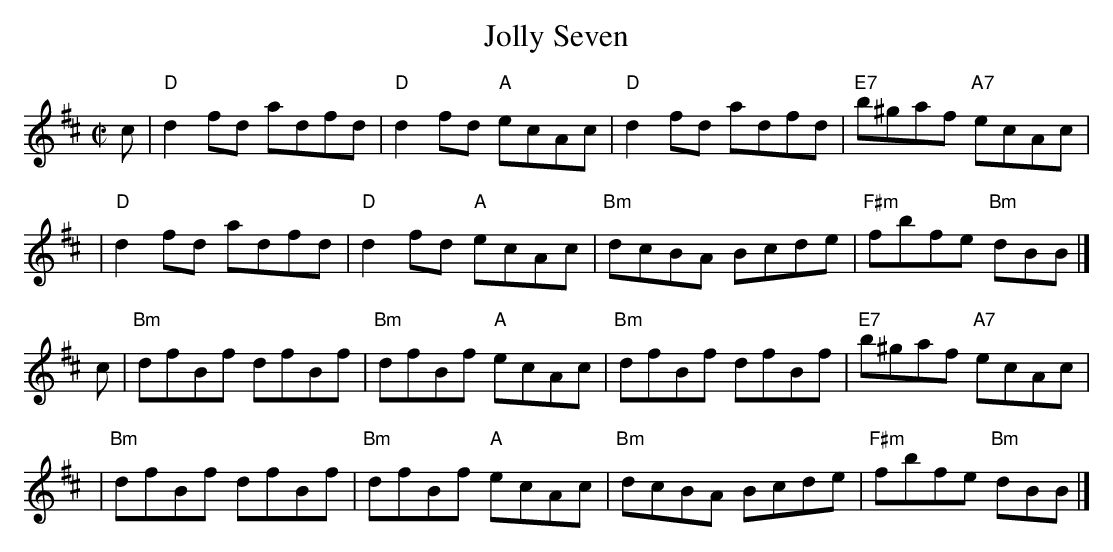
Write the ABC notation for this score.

X:1
T: Jolly Seven
M: C|
L: 1/8
K: D
c \
|  "D"d2fd adfd |  "D"d2fd   "A"ecAc \
|  "D"d2fd adfd | "E7"b^gaf "A7"ecAc |
|  "D"d2fd adfd |  "D"d2fd   "A"ecAc \
| "Bm"dcBA Bcde | "F#m"fbfe "Bm"dBB |]
c \
| "Bm"dfBf dfBf | "Bm"dfBf "A"ecAc \
| "Bm"dfBf dfBf | "E7"b^gaf "A7"ecAc |
| "Bm"dfBf dfBf | "Bm"dfBf "A"ecAc \
| "Bm"dcBA Bcde | "F#m"fbfe "Bm"dBB |]
